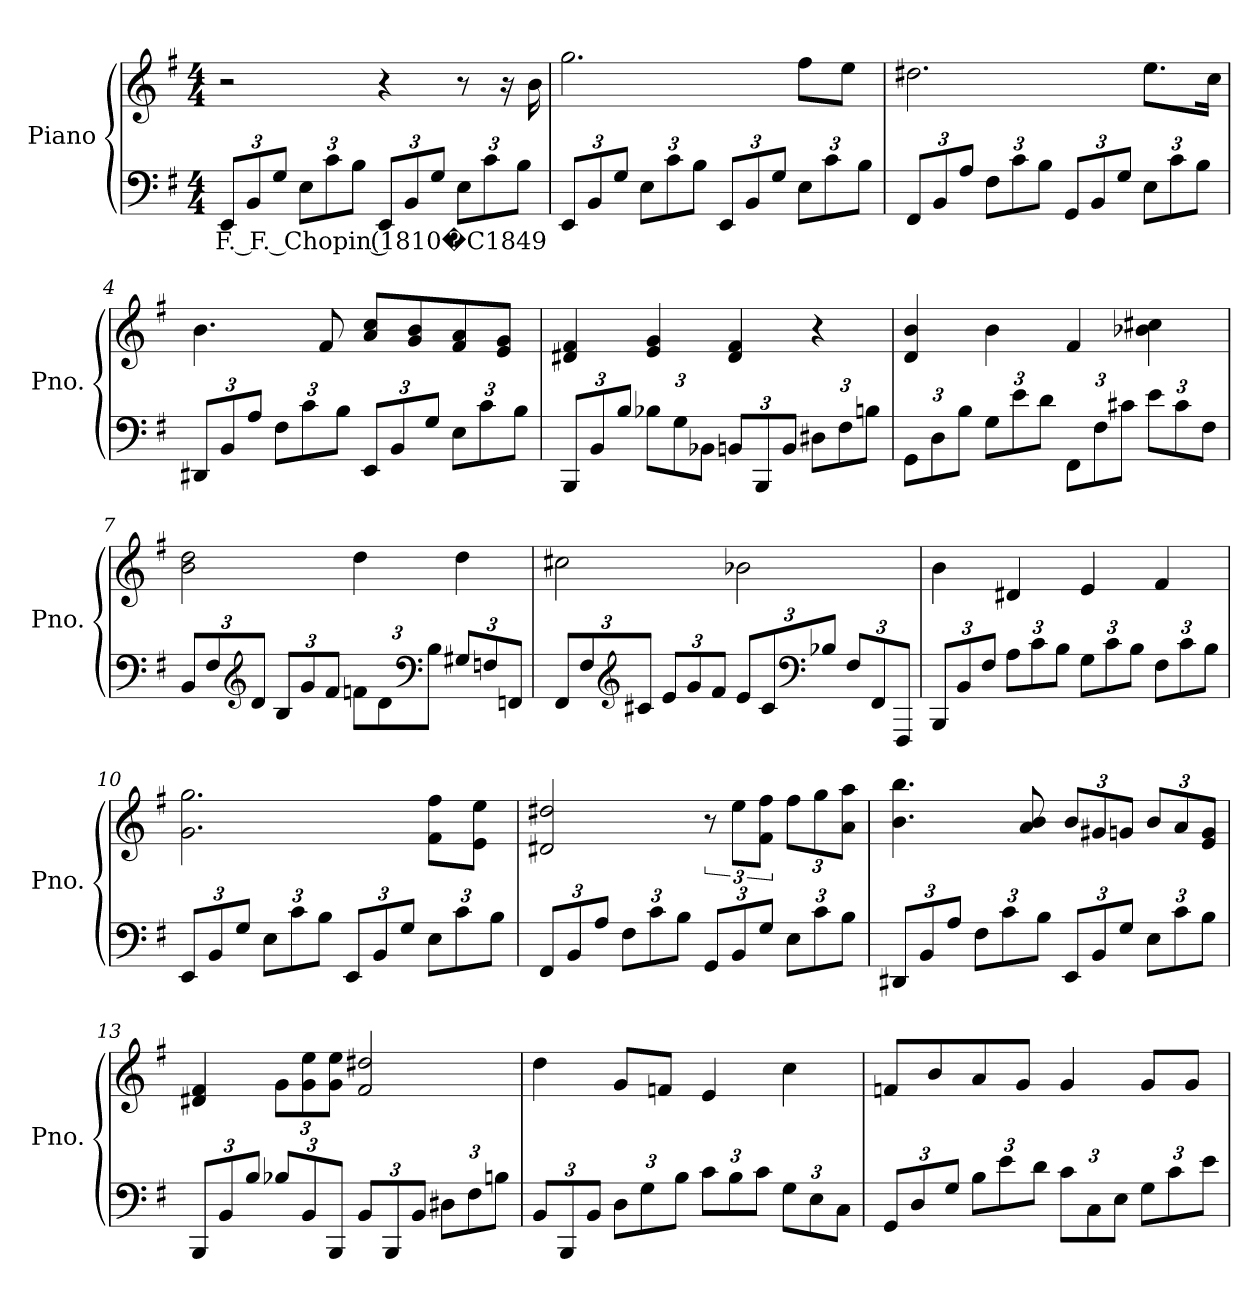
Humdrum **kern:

**kern	**text	**kern
*part2	*part2	*part1
*staff2	*staff2	*staff1
*I"Piano	*	*I"Piano
*I'Pno.	*	*I'Pno.
*clefF4	*	*clefG2
*k[f#]	*	*k[f#]
*M4/4	*	*M4/4
*MM70	*	*MM70
*Xbrackettup	*	*
=1	=1	=1
!	!LO:LY:b	!
12EE/L	F. F. Chopin (1810�C1849	2r
12BB/	.	.
12G/J	.	.
12E\L	.	.
12c\	.	.
12B\J	.	.
12EE/L	.	4r
12BB/	.	.
12G/J	.	.
12E\L	.	8r
12c\	.	.
.	.	16r
12B\J	.	.
.	.	16b\
=2	=2	=2
12EE/L	.	2.gg\
12BB/	.	.
12G/J	.	.
12E\L	.	.
12c\	.	.
12B\J	.	.
12EE/L	.	.
12BB/	.	.
12G/J	.	.
12E\L	.	8ff#\L
12c\	.	.
.	.	8ee\J
12B\J	.	.
!!LO:LB:g=z
=3	=3	=3
12FF#/L	.	2.dd#X\
12BB/	.	.
12A/J	.	.
12F#\L	.	.
12c\	.	.
12B\J	.	.
12GG/L	.	.
12BB/	.	.
12G/J	.	.
12E\L	.	8.ee\L
12c\	.	.
12B\J	.	.
.	.	16cc\Jk
=4	=4	=4
12DD#X/L	.	4.b\
12BB/	.	.
12A/J	.	.
12F#\L	.	.
12c\	.	.
.	.	8f#/
12B\J	.	.
12EE/L	.	8a/ 8cc/L
12BB/	.	.
.	.	8g/ 8b/
12G/J	.	.
12E\L	.	8f#/ 8a/
12c\	.	.
.	.	8e/ 8g/J
12B\J	.	.
=5	=5	=5
12BBB/L	.	4d#X/ 4f#/
12BB/	.	.
12B/J	.	.
12B-X\L	.	4e/ 4g/
12G\	.	.
12BB-X\J	.	.
12BBn/L	.	4d#/ 4f#/
12BBB/	.	.
12BB/J	.	.
12D#X\L	.	4r
12F#\	.	.
12Bn\J	.	.
!!LO:LB:g=z
=6	=6	=6
12GG\L	.	4d/ 4b/
12D\	.	.
12B\J	.	.
12G\L	.	4b\
12e\	.	.
12d\J	.	.
12FF#\L	.	4f#/
12F#\	.	.
12c#X\J	.	.
12e\L	.	4b-X\ 4cc#X\
12c#\	.	.
12F#\J	.	.
=7	=7	=7
12BB/L	.	2b\ 2dd\
12F#/	.	.
*clefG2	*	*
12d/J	.	.
12B/L	.	.
12g/	.	.
12f#/J	.	.
12fn\L	.	4dd\
12d\	.	.
*clefF4	*	*
12B\J	.	.
12G#X/L	.	4dd\
12Fn/	.	.
12FFn/J	.	.
!!LO:LB:g=z
=8	=8	=8
12FF#/L	.	2cc#X\
12F#/	.	.
*clefG2	*	*
12c#X/J	.	.
12e/L	.	.
12g/	.	.
12f#/J	.	.
12e/L	.	2b-X\
12c#/	.	.
*clefF4	*	*
12B-X/J	.	.
12F#/L	.	.
12FF#/	.	.
12FFF#/J	.	.
=9	=9	=9
12BBB/L	.	4b\
12BB/	.	.
12F#/J	.	.
12A\L	.	4d#X/
12c\	.	.
12B\J	.	.
12G\L	.	4e/
12c\	.	.
12B\J	.	.
12F#\L	.	4f#/
12c\	.	.
12B\J	.	.
=10	=10	=10
12EE/L	.	2.g\ 2.gg\
12BB/	.	.
12G/J	.	.
12E\L	.	.
12c\	.	.
12B\J	.	.
12EE/L	.	.
12BB/	.	.
12G/J	.	.
12E\L	.	8f#\ 8ff#\L
12c\	.	.
.	.	8e\ 8ee\J
12B\J	.	.
!!LO:LB:g=z
=11	=11	=11
12FF#/L	.	2d#X/ 2dd#X/
12BB/	.	.
12A/J	.	.
12F#\L	.	.
12c\	.	.
12B\J	.	.
12GG/L	.	12r
12BB/	.	12ee\L
12G/J	.	12f#\ 12ff#\J
*	*	*Xbrackettup
12E\L	.	12ff#\L
12c\	.	12gg\
12B\J	.	12a\ 12aa\J
=12	=12	=12
12DD#X/L	.	4.b\ 4.bb\
12BB/	.	.
12A/J	.	.
12F#\L	.	.
12c\	.	.
.	.	8a/ 8b/
12B\J	.	.
12EE/L	.	12b/L
12BB/	.	12g#X/
12G/J	.	12gn/J
12E\L	.	12b/L
12c\	.	12a/
12B\J	.	12e/ 12g/J
=13	=13	=13
12BBB/L	.	4d#X/ 4f#/
12BB/	.	.
12B/J	.	.
12B-X/L	.	12g\L
12BB/	.	12g\ 12ee\
12BBB/J	.	12g\ 12ee\J
12BB/L	.	2f#/ 2dd#X/
12BBB/	.	.
12BB/J	.	.
12D#X\L	.	.
12F#\	.	.
12Bn\J	.	.
!!LO:LB:g=z
=14	=14	=14
12BB/L	.	4dd\
12BBB/	.	.
12BB/J	.	.
12D\L	.	8g/L
12G\	.	.
.	.	8fn/J
12B\J	.	.
12c\L	.	4e/
12B\	.	.
12c\J	.	.
12G\L	.	4cc\
12E\	.	.
12C\J	.	.
=15	=15	=15
12GG/L	.	8fn/L
12D/	.	.
.	.	8b/
12G/J	.	.
12B\L	.	8a/
12e\	.	.
.	.	8g/J
12d\J	.	.
12c\L	.	4g/
12C\	.	.
12E\J	.	.
12G\L	.	8g/L
12c\	.	.
.	.	8g/J
12e\J	.	.
=	=	=
*-	*-	*-
